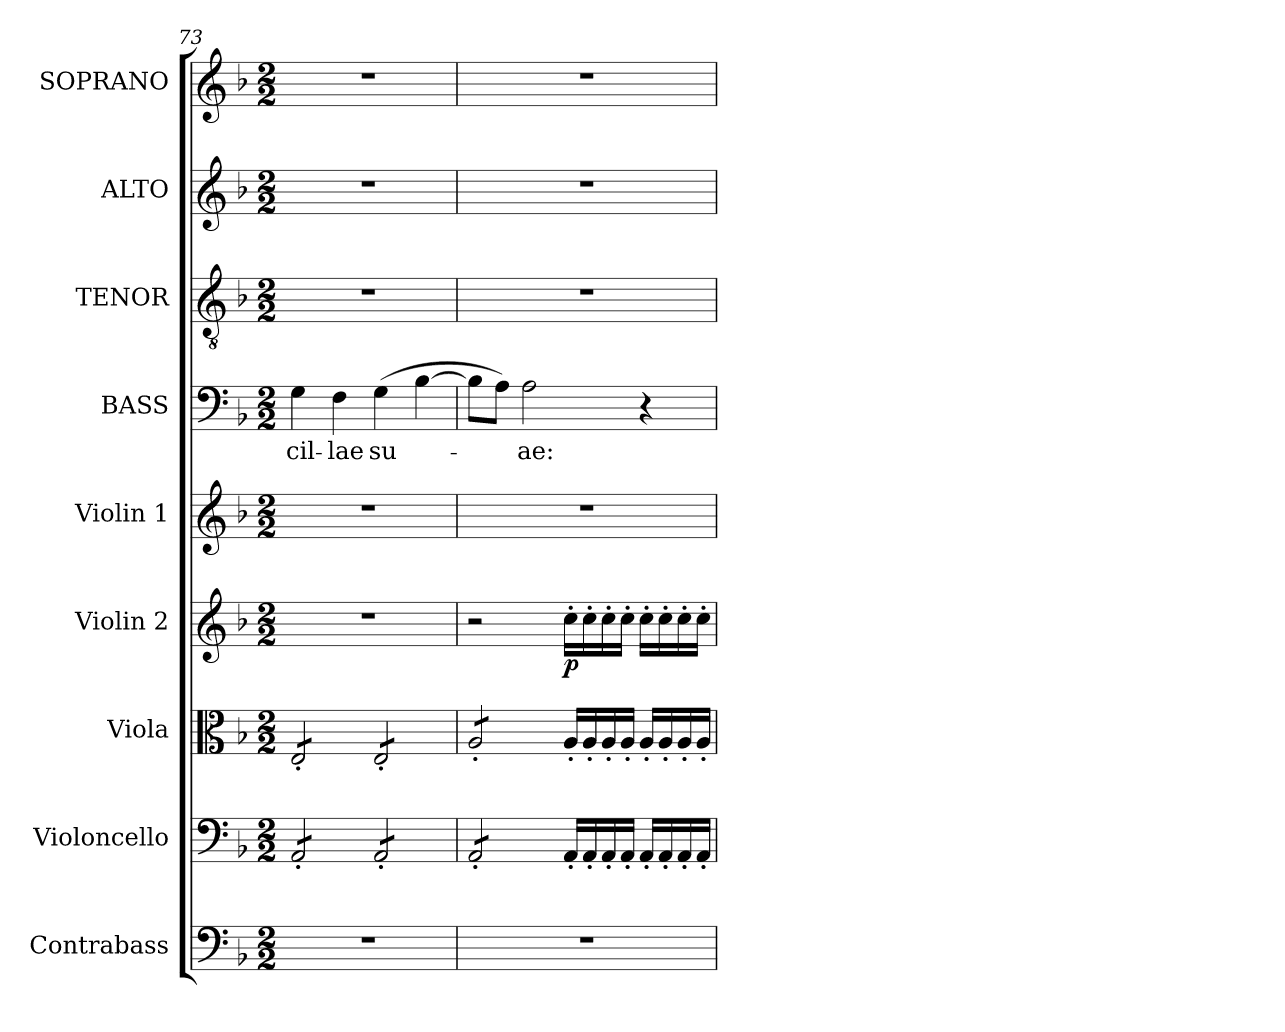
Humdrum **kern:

**kern	**kern	**kern	**kern	**dynam	**kern	**kern	**text	**kern	**kern	**kern
*part9	*part8	*part7	*part6	*part6	*part5	*part4	*part4	*part3	*part2	*part1
*staff9	*staff8	*staff7	*staff6	*staff6	*staff5	*staff4	*staff4	*staff3	*staff2	*staff1
*I"Contrabass	*I"Violoncello	*I"Viola	*I"Violin 2	*	*I"Violin 1	*I"BASS	*	*I"TENOR	*I"ALTO	*I"SOPRANO
*I'Cb.	*I'Vc.	*I'Vla.	*I'Vln. 2	*	*I'Vln. 1	*I'B.	*	*I'T.	*I'A.	*I'S.
*clefF4	*clefF4	*clefC3	*clefG2	*	*clefG2	*clefF4	*	*clefGv2	*clefG2	*clefG2
*ITrd7c12	*	*	*	*	*	*	*	*ITrd7c12	*	*
*k[b-]	*k[b-]	*k[b-]	*k[b-]	*	*k[b-]	*k[b-]	*	*k[b-]	*k[b-]	*k[b-]
*F:	*F:	*F:	*F:	*	*F:	*F:	*	*F:	*F:	*F:
*M2/2	*M2/2	*M2/2	*M2/2	*	*M2/2	*M2/2	*	*M2/2	*M2/2	*M2/2
=73	=73	=73	=73	=73	=73	=73	=73	=73	=73	=73
!	!	!	!	!	!	!	!LO:LY:b:color=#000000	!	!	!
*	*tremolo	*	*	*	*	*	*	*	*	*
*	*	*tremolo	*	*	*	*	*	*	*	*
1r	8AA'i/L	8E'i/L	1r	.	1r	4Gi\	-cil-	1r	1r	1r
.	8AA'i/	8E'i/	.	.	.	.	.	.	.	.
!	!	!	!	!	!	!	!LO:LY:b:color=#000000	!	!	!
.	8AA'i/	8E'i/	.	.	.	4Fi\	-lae	.	.	.
.	8AA'i/J	8E'i/J	.	.	.	.	.	.	.	.
!	!	!	!	!	!	!	!LO:LY:b:color=#000000	!	!	!
.	8AA'i/L	8E'i/L	.	.	.	(4Gi\	su-	.	.	.
.	8AA'i/	8E'i/	.	.	.	.	.	.	.	.
.	8AA'i/	8E'i/	.	.	.	[>4B-i\	.	.	.	.
.	8AA'i/J	8E'i/J	.	.	.	.	.	.	.	.
=74	=74	=74	=74	=74	=74	=74	=74	=74	=74	=74
1r	8AA'i/L	8A'i/L	2r	.	1r	8B-i\L]	.	1r	1r	1r
.	8AA'i/	8A'i/	.	.	.	8Ai\J)	.	.	.	.
!	!	!	!	!	!	!	!LO:LY:b:color=#000000	!	!	!
.	8AA'i/	8A'i/	.	.	.	2Ai\	-ae:	.	.	.
.	8AA'i/J	8A'i/J	.	.	.	.	.	.	.	.
*	*	*Xtremolo	*	*	*	*	*	*	*	*
*	*Xtremolo	*	*	*	*	*	*	*	*	*
.	16AA'i/LL	16A'i/LL	16cc'i\LL	p	.	.	.	.	.	.
.	16AA'i/	16A'i/	16cc'i\	.	.	.	.	.	.	.
.	16AA'i/	16A'i/	16cc'i\	.	.	.	.	.	.	.
.	16AA'i/JJ	16A'i/JJ	16cc'i\JJ	.	.	.	.	.	.	.
.	16AA'i/LL	16A'i/LL	16cc'i\LL	.	.	4r	.	.	.	.
.	16AA'i/	16A'i/	16cc'i\	.	.	.	.	.	.	.
.	16AA'i/	16A'i/	16cc'i\	.	.	.	.	.	.	.
.	16AA'i/JJ	16A'i/JJ	16cc'i\JJ	.	.	.	.	.	.	.
=	=	=	=	=	=	=	=	=	=	=
*-	*-	*-	*-	*-	*-	*-	*-	*-	*-	*-
